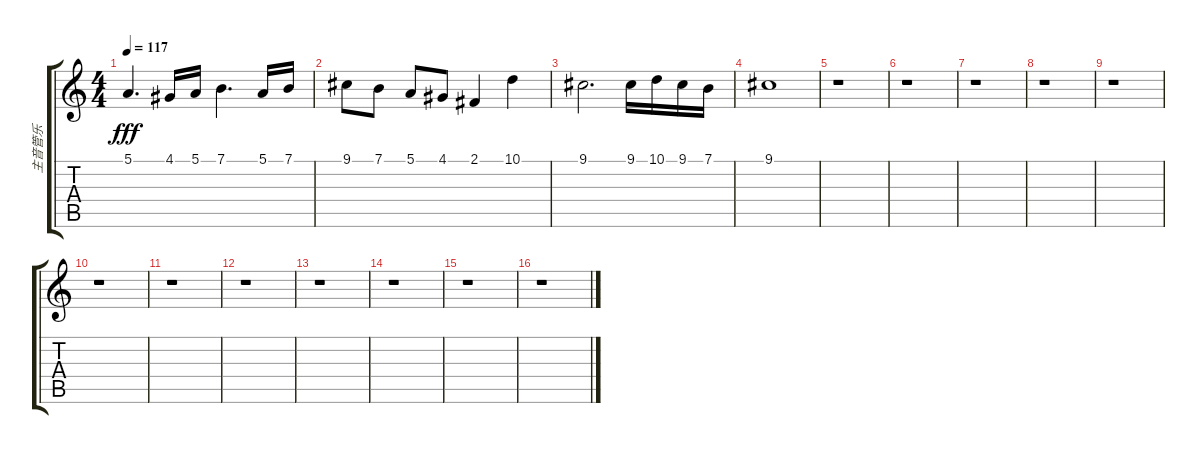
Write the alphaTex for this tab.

\track ("主音管乐" "主音管乐") {instrument synthbrass1}
\staff {score tabs}
\tuning (E4 B3 G3 D3 A2 E2) {hide}
\ts (4 4)
\tempo 117
\clef g2
\ks c
5.1.4{d dy fff} 4.1.16 5.1.16 7.1.4{d} 5.1.16 7.1.16 |
9.1.8 7.1.8 5.1.8 4.1.8 2.1.4 10.1.4 |
9.1.2{d} 9.1.16 10.1.16 9.1.16 7.1.16 |
9.1.1 |
r.1 |
r.1 |
r.1 |
r.1 |
r.1 |
r.1 |
r.1 |
r.1 |
r.1 |
r.1 |
r.1 |
r.1
